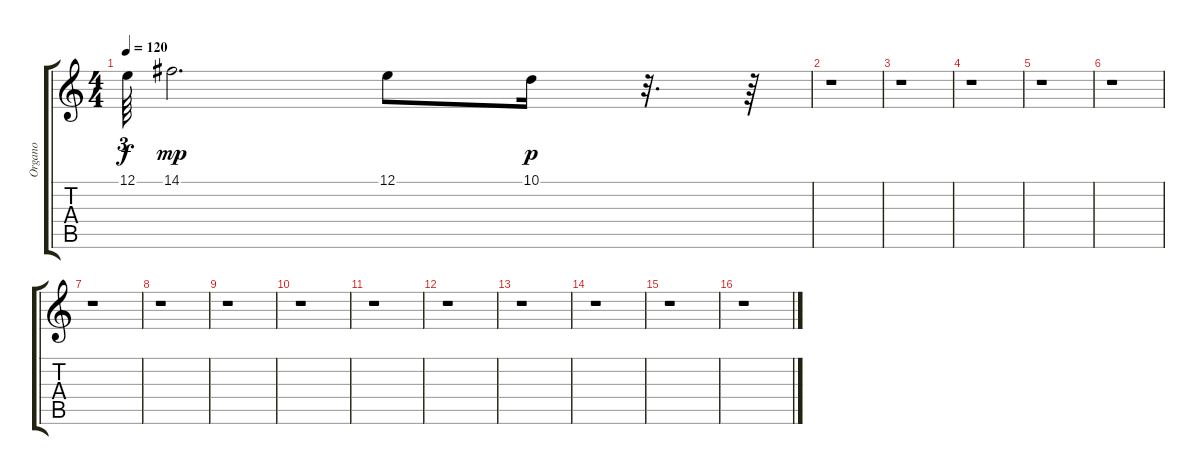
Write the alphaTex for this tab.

\track ("Organo" "Organo") {instrument rockorgan}
\staff {score tabs}
\tuning (E4 B3 G3 D3 A2 E2) {hide}
\ts (4 4)
\tempo 120
\clef g2
\ks c
12.1{t}.64{tu (3 2) dy f} 14.1.2{d dy mp} 12.1.8 10.1.16{dy p} r.32{d} r.64 |
r.1 |
r.1 |
r.1 |
r.1 |
r.1 |
r.1 |
r.1 |
r.1 |
r.1 |
r.1 |
r.1 |
r.1 |
r.1 |
r.1 |
r.1
